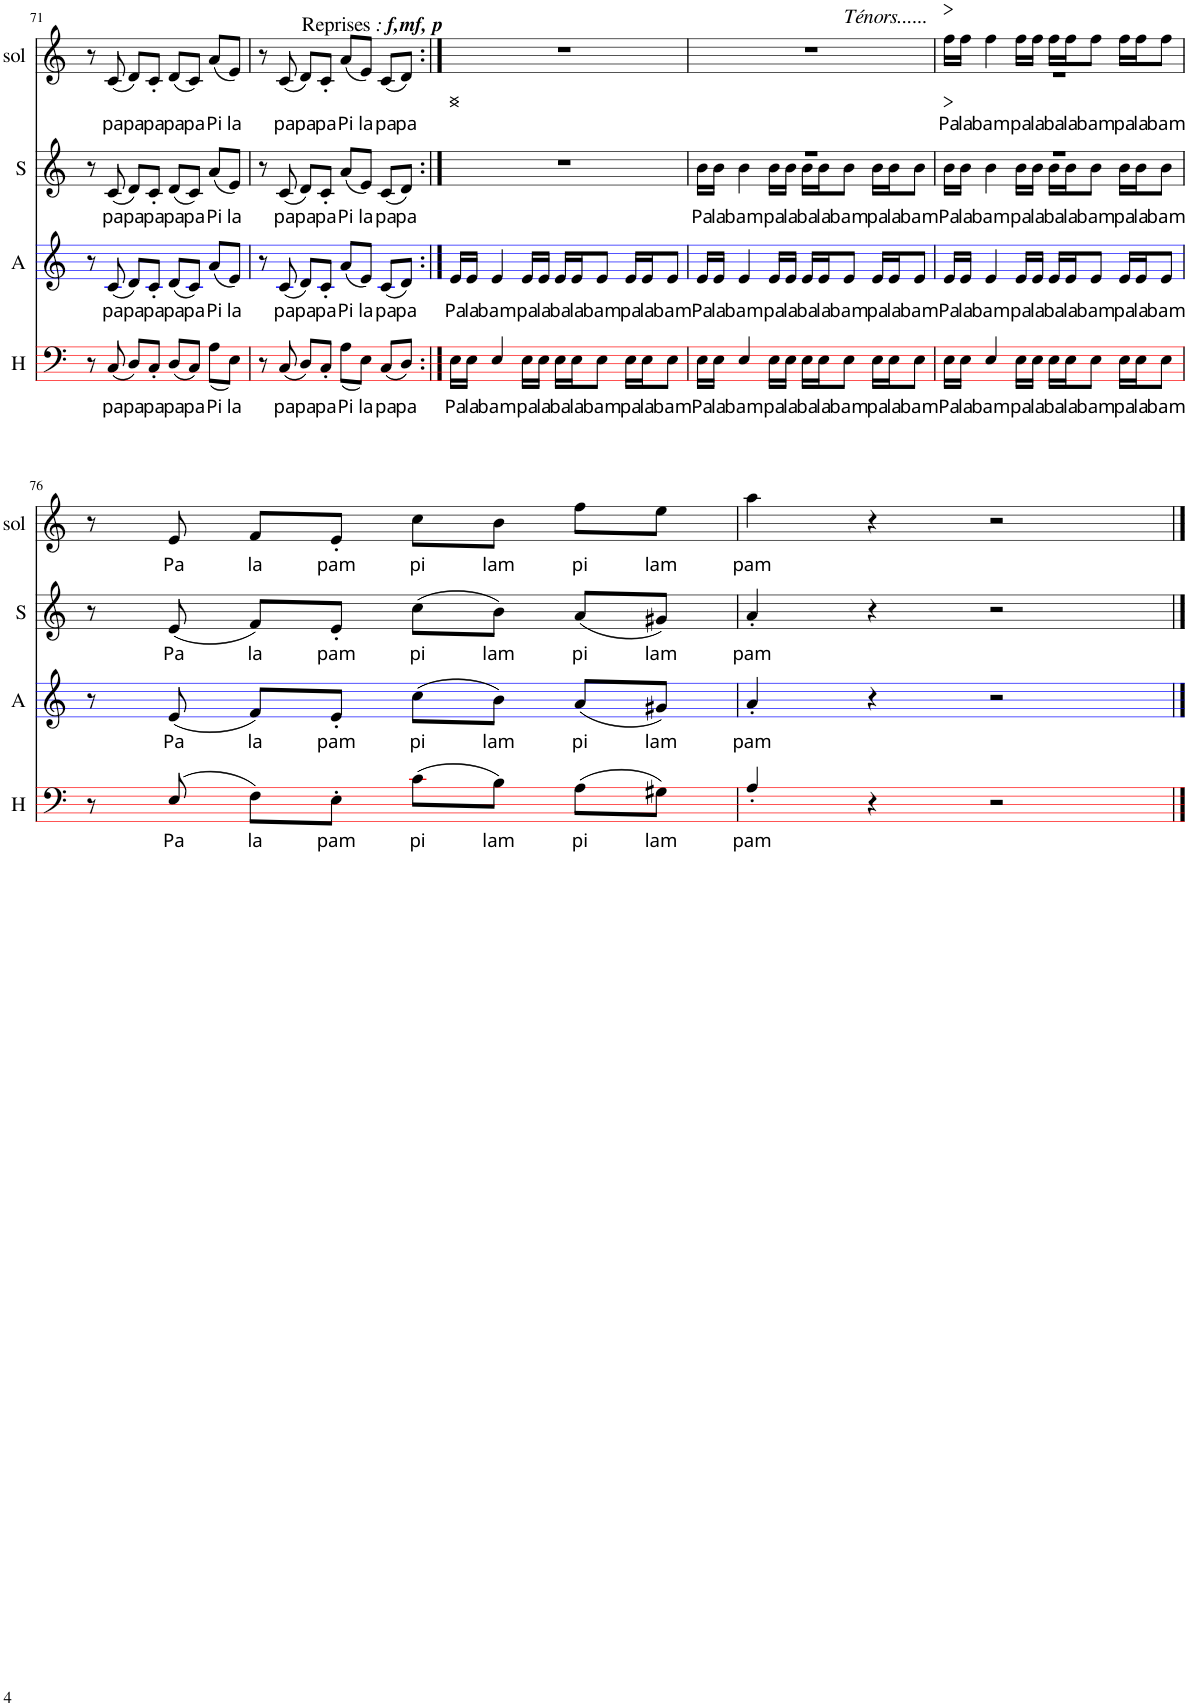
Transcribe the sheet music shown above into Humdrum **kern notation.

**kern	**text	**kern	**text	**kern	**text	**kern	**text	**dynam
*part4	*part4	*part3	*part3	*part2	*part2	*part1	*part1	*part1
*staff4	*staff4	*staff3	*staff3	*staff2	*staff2	*staff1	*staff1	*staff1
*I"H.	*	*I"Alto	*	*I"Sop	*	*I"Sol	*	*
*I'H	*	*I'A	*	*I'S	*	*I'sol	*	*
!!LO:PB:g=z
*clefF4	*	*clefG2	*	*clefG2	*	*clefG2	*	*
*	*	*	*	*Trd5c9	*	*	*	*
*k[]	*	*k[]	*	*k[]	*	*k[]	*	*
*M4/4	*	*M4/4	*	*M4/4	*	*M4/4	*	*
=71	=71	=71	=71	=71	=71	=71	=71	=71
8r	.	8r	.	8r	.	8r	.	.
!	!LO:LY:b	!	!LO:LY:b	!	!LO:LY:b	!	!LO:LY:b	!
(<8C/	pa	(<8c/	pa	(<8c/	pa	(<8c/	pa	.
!	!LO:LY:b	!	!LO:LY:b	!	!LO:LY:b	!	!LO:LY:b	!
8D/L)	pa	8d/L)	pa	8d/L)	pa	8d/L)	pa	.
!	!LO:LY:b	!	!LO:LY:b	!	!LO:LY:b	!	!LO:LY:b	!
8C'/J	pa	8c'/J	pa	8c'/J	pa	8c'/J	pa	.
!	!LO:LY:b	!	!LO:LY:b	!	!LO:LY:b	!	!LO:LY:b	!
(<8D/L	pa	(<8d/L	pa	(<8d/L	pa	(<8d/L	pa	.
!	!LO:LY:b	!	!LO:LY:b	!	!LO:LY:b	!	!LO:LY:b	!
8C/J)	pa	8c/J)	pa	8c/J)	pa	8c/J)	pa	.
!	!LO:LY:b	!	!LO:LY:b	!	!LO:LY:b	!	!LO:LY:b	!
(<8A\L	Pi	(<8a/L	Pi	(<8a/L	Pi	(<8a/L	Pi	.
!	!LO:LY:b	!	!LO:LY:b	!	!LO:LY:b	!	!LO:LY:b	!
8E\J)	la	8e/J)	la	8e/J)	la	8e/J)	la	.
=72	=72	=72	=72	=72	=72	=72	=72	=72
8r	.	8r	.	8r	.	8r	.	.
!	!LO:LY:b	!	!LO:LY:b	!	!LO:LY:b	!	!LO:LY:b	!
(<8C/	pa	(<8c/	pa	(<8c/	pa	(<8c/	pa	.
!	!LO:LY:b	!	!LO:LY:b	!	!LO:LY:b	!	!LO:LY:b	!
8D/L)	pa	8d/L)	pa	8d/L)	pa	8d/L)	pa	.
!	!LO:LY:b	!	!LO:LY:b	!	!LO:LY:b	!	!LO:LY:b	!
8C'/J	pa	8c'/J	pa	8c'/J	pa	8c'/J	pa	.
!	!LO:LY:b	!	!LO:LY:b	!	!LO:LY:b	!	!LO:LY:b	!
(<8A\L	Pi	(<8a/L	Pi	(<8a/L	Pi	(<8a/L	Pi	.
!	!LO:LY:b	!	!LO:LY:b	!	!LO:LY:b	!	!LO:LY:b	!
8E\J)	la	8e/J)	la	8e/J)	la	8e/J)	la	.
!	!LO:LY:b	!	!LO:LY:b	!	!LO:LY:b	!	!LO:LY:b	!
(<8C/L	pa	(<8c/L	pa	(<8c/L	pa	(<8c/L	pa	.
!	!	!	!	!	!	!LO:TX:a:t=Reprises	!	!
!	!	!	!	!	!	!LO:TX:a:i:t=&colon;	!	!
!	!	!	!	!	!	!LO:TX:a:B:t=f,mf, p	!	!
!	!LO:LY:b	!	!LO:LY:b	!	!LO:LY:b	!	!LO:LY:b	!
8D/J)	pa	8d/J)	pa	8d/J)	pa	8d/J)	pa	.
=73:|!	=73:|!	=73:|!	=73:|!	=73:|!	=73:|!	=73:|!	=73:|!	=73:|!
!	!LO:LY:b	!	!LO:LY:b	!	!	!	!	!LO:HP:b
16E\LL	Pa	16e/LL	Pa	1r	.	1r	.	>
!	!LO:LY:b	!	!LO:LY:b	!	!	!	!	!
16E\JJ	la	16e/JJ	la	.	.	.	.	.
!	!LO:LY:b	!	!LO:LY:b	!	!	!	!	!
4E/	bam	4e/	bam	.	.	.	.	.
!	!LO:LY:b	!	!LO:LY:b	!	!	!	!	!
16E\LL	pa	16e/LL	pa	.	.	.	.	.
!	!LO:LY:b	!	!LO:LY:b	!	!	!	!	!
16E\JJ	la	16e/JJ	la	.	.	.	.	.
!	!LO:LY:b	!	!LO:LY:b	!	!	!	!	!
16E\LL	ba	16e/LL	ba	.	.	.	.	.
!	!LO:LY:b	!	!LO:LY:b	!	!	!	!	!
16E\J	la	16e/J	la	.	.	.	.	.
!	!LO:LY:b	!	!LO:LY:b	!	!	!	!	!
8E\J	bam	8e/J	bam	.	.	.	.	.
!	!LO:LY:b	!	!LO:LY:b	!	!	!	!	!
16E\LL	pa	16e/LL	pa	.	.	.	.	.
!	!LO:LY:b	!	!LO:LY:b	!	!	!	!	!
16E\J	la	16e/J	la	.	.	.	.	.
!	!LO:LY:b	!	!LO:LY:b	!	!	!	!	!
8E\J	bam	8e/J	bam	.	.	.	.	.
=74	=74	=74	=74	=74	=74	=74	=74	=74
!	!LO:LY:b	!	!LO:LY:b	!	!LO:LY:b	!	!	!LO:HP:b
*	*	*	*	*^	*	*	*	*
16E\LL	Pa	16e/LL	Pa	1r	16b\LL	Pa	1r	.	<
!	!LO:LY:b	!	!LO:LY:b	!	!	!LO:LY:b	!	!	!
16E\JJ	la	16e/JJ	la	.	16b\JJ	la	.	.	.
!	!LO:LY:b	!	!LO:LY:b	!	!	!LO:LY:b	!	!	!
4E/	bam	4e/	bam	.	4b\	bam	.	.	.
!	!LO:LY:b	!	!LO:LY:b	!	!	!LO:LY:b	!	!	!
16E\LL	pa	16e/LL	pa	.	16b\LL	pa	.	.	.
!	!LO:LY:b	!	!LO:LY:b	!	!	!LO:LY:b	!	!	!
16E\JJ	la	16e/JJ	la	.	16b\JJ	la	.	.	.
!	!LO:LY:b	!	!LO:LY:b	!	!	!LO:LY:b	!	!	!
16E\LL	ba	16e/LL	ba	.	16b\LL	ba	.	.	.
!	!LO:LY:b	!	!LO:LY:b	!	!	!LO:LY:b	!	!	!
16E\J	la	16e/J	la	.	16b\J	la	.	.	.
!	!LO:LY:b	!	!LO:LY:b	!	!	!LO:LY:b	!	!	!
8E\J	bam	8e/J	bam	.	8b\J	bam	.	.	.
!	!LO:LY:b	!	!LO:LY:b	!	!	!LO:LY:b	!	!	!
16E\LL	pa	16e/LL	pa	.	16b\LL	pa	.	.	.
!	!LO:LY:b	!	!LO:LY:b	!	!	!LO:LY:b	!	!	!
16E\J	la	16e/J	la	.	16b\J	la	.	.	.
!	!LO:LY:b	!	!LO:LY:b	!	!	!LO:LY:b	!	!	!
8E\J	bam	8e/J	bam	.	8b\J	bam	.	.	.
*	*	*	*	*v	*v	*	*	*	*
.	.	.	.	.	.	.	.	] [
=75	=75	=75	=75	=75	=75	=75	=75	=75
!	!	!	!	!	!	!LO:TX:a:i:t=Ténors......	!	!
!	!LO:LY:b	!	!LO:LY:b	!	!LO:LY:b	!	!LO:LY:b	!
*	*	*	*	*^	*	*^	*	*
16E\LL	Pa	16e/LL	Pa	1r	16b\LL	Pa	16ff\LL	1r	Pa	.
!	!LO:LY:b	!	!LO:LY:b	!	!	!LO:LY:b	!	!	!LO:LY:b	!
16E\JJ	la	16e/JJ	la	.	16b\JJ	la	16ff\JJ	.	la	.
!	!LO:LY:b	!	!LO:LY:b	!	!	!LO:LY:b	!	!	!LO:LY:b	!
4E/	bam	4e/	bam	.	4b\	bam	4ff\	.	bam	.
!	!LO:LY:b	!	!LO:LY:b	!	!	!LO:LY:b	!	!	!LO:LY:b	!
16E\LL	pa	16e/LL	pa	.	16b\LL	pa	16ff\LL	.	pa	.
!	!LO:LY:b	!	!LO:LY:b	!	!	!LO:LY:b	!	!	!LO:LY:b	!
16E\JJ	la	16e/JJ	la	.	16b\JJ	la	16ff\JJ	.	la	.
!	!LO:LY:b	!	!LO:LY:b	!	!	!LO:LY:b	!	!	!LO:LY:b	!
16E\LL	ba	16e/LL	ba	.	16b\LL	ba	16ff\LL	.	ba	.
!	!LO:LY:b	!	!LO:LY:b	!	!	!LO:LY:b	!	!	!LO:LY:b	!
16E\J	la	16e/J	la	.	16b\J	la	16ff\J	.	la	.
!	!LO:LY:b	!	!LO:LY:b	!	!	!LO:LY:b	!	!	!LO:LY:b	!
8E\J	bam	8e/J	bam	.	8b\J	bam	8ff\J	.	bam	.
!	!LO:LY:b	!	!LO:LY:b	!	!	!LO:LY:b	!	!	!LO:LY:b	!
16E\LL	pa	16e/LL	pa	.	16b\LL	pa	16ff\LL	.	pa	.
!	!LO:LY:b	!	!LO:LY:b	!	!	!LO:LY:b	!	!	!LO:LY:b	!
16E\J	la	16e/J	la	.	16b\J	la	16ff\J	.	la	.
!	!LO:LY:b	!	!LO:LY:b	!	!	!LO:LY:b	!	!	!LO:LY:b	!
8E\J	bam	8e/J	bam	.	8b\J	bam	8ff\J	.	bam	.
*	*	*	*	*v	*v	*	*	*	*	*
*	*	*	*	*	*	*v	*v	*	*
!!LO:LB:g=z
=76	=76	=76	=76	=76	=76	=76	=76	=76
8r	.	8r	.	8r	.	8r	.	.
!	!LO:LY:b	!	!LO:LY:b	!	!LO:LY:b	!	!LO:LY:b	!
(>8E/	Pa	(<8e/	Pa	(<8e/	Pa	8e/	Pa	.
!	!LO:LY:b	!	!LO:LY:b	!	!LO:LY:b	!	!LO:LY:b	!
8F\L)	la	8f/L)	la	8f/L)	la	8f/L	la	.
!	!LO:LY:b	!	!LO:LY:b	!	!LO:LY:b	!	!LO:LY:b	!
8E'\J	pam	8e'/J	pam	8e'/J	pam	8e'/J	pam	.
!	!LO:LY:b	!	!LO:LY:b	!	!LO:LY:b	!	!LO:LY:b	!
(>8c\L	pi	(>8cc\L	pi	(>8cc\L	pi	8cc\L	pi	.
!	!LO:LY:b	!	!LO:LY:b	!	!LO:LY:b	!	!LO:LY:b	!
8B\J)	lam	8b\J)	lam	8b\J)	lam	8b\J	lam	.
!	!LO:LY:b	!	!LO:LY:b	!	!LO:LY:b	!	!LO:LY:b	!
(>8A\L	pi	(<8a/L	pi	(<8a/L	pi	8ff\L	pi	.
!	!LO:LY:b	!	!LO:LY:b	!	!LO:LY:b	!	!LO:LY:b	!
8G#X\J)	lam	8g#X/J)	lam	8g#X/J)	lam	8ee\J	lam	.
=77	=77	=77	=77	=77	=77	=77	=77	=77
!	!LO:LY:b	!	!LO:LY:b	!	!LO:LY:b	!	!LO:LY:b	!
4A'/	pam	4a'/	pam	4a'/	pam	4aa\	pam	.
4r	.	4r	.	4r	.	4r	.	.
2r	.	2r	.	2r	.	2r	.	.
==	==	==	==	==	==	==	==	==
*-	*-	*-	*-	*-	*-	*-	*-	*-
